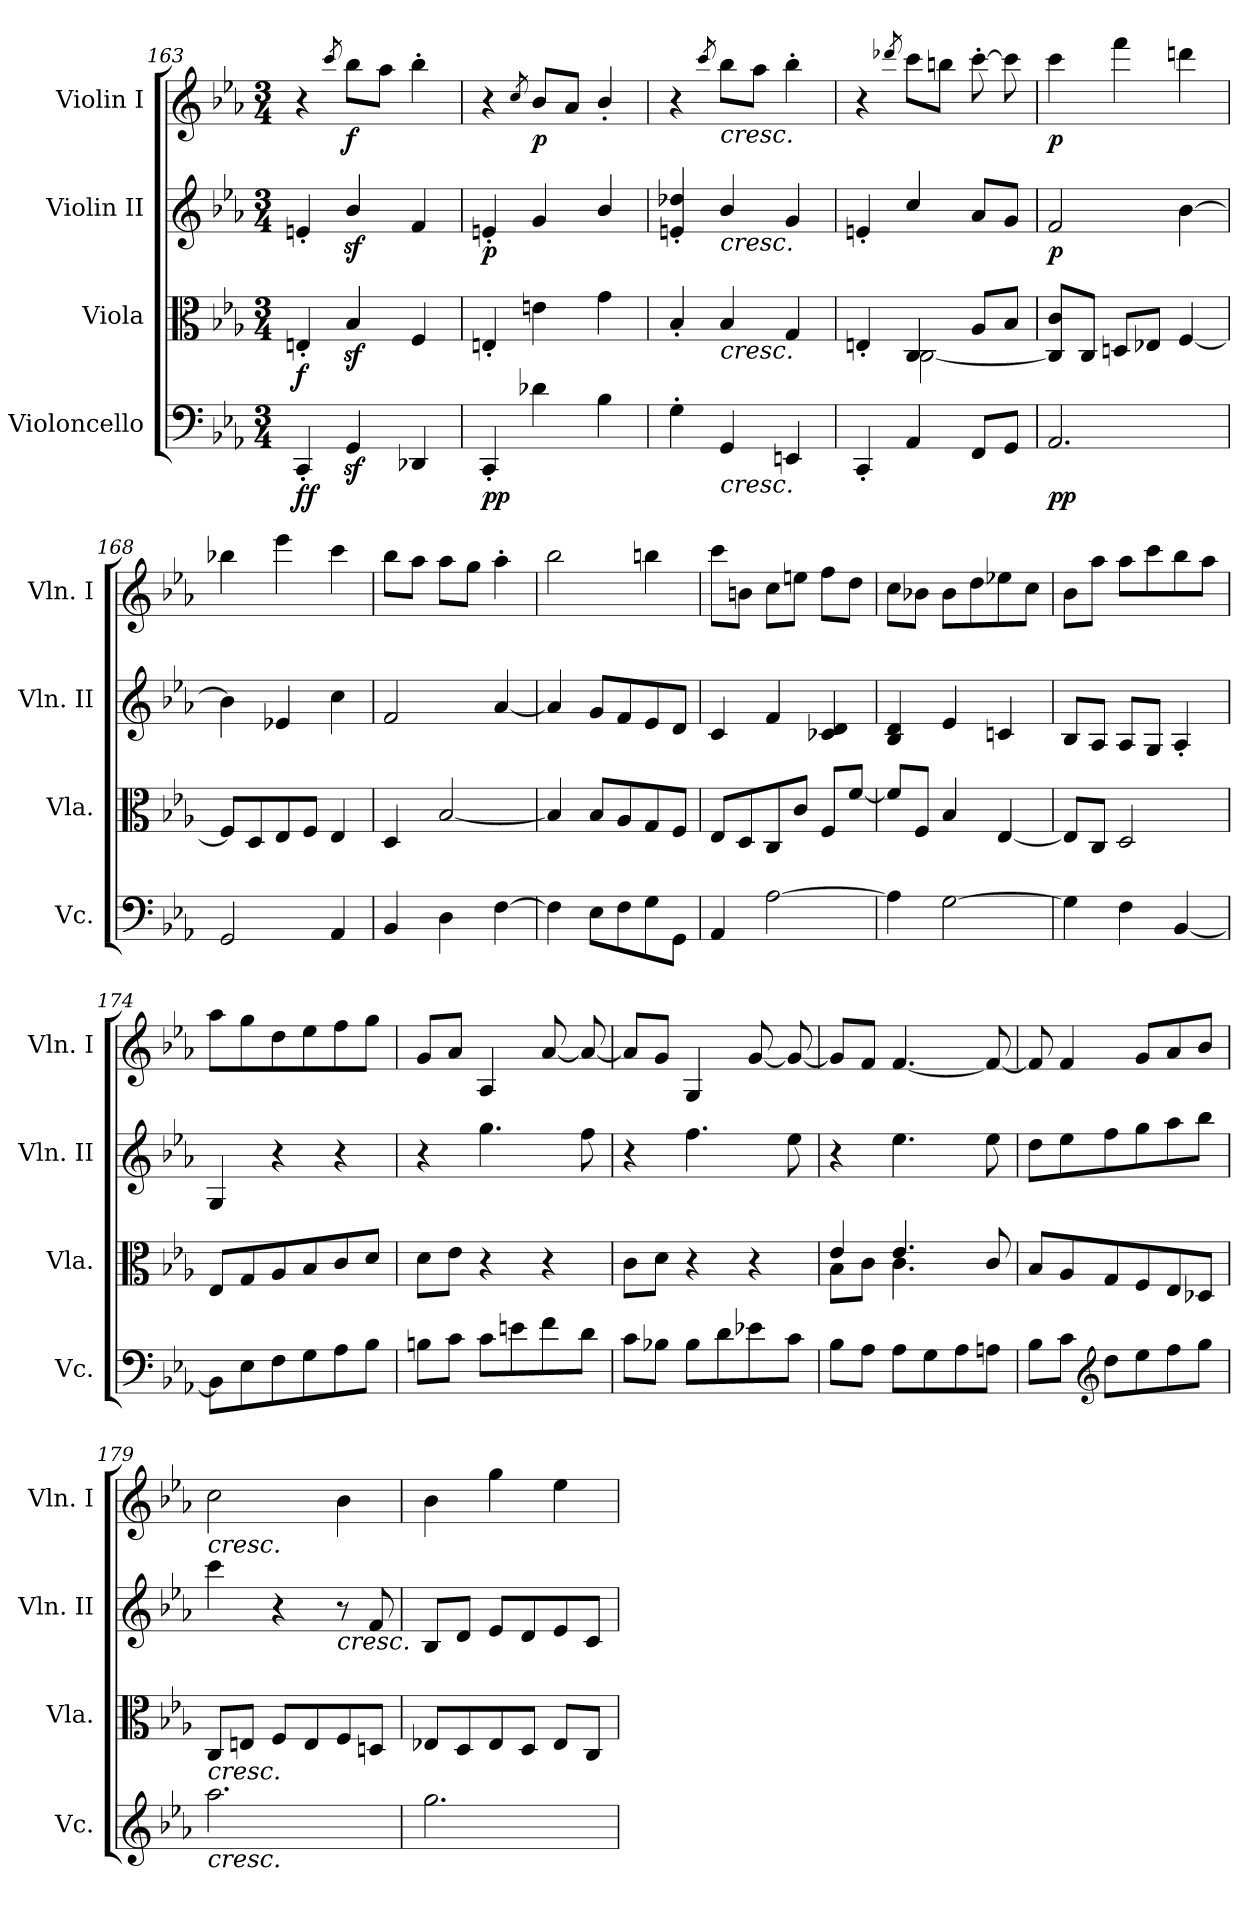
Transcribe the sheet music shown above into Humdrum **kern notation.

**kern	**dynam	**kern	**dynam	**kern	**dynam	**kern	**dynam
*part4	*part4	*part3	*part3	*part2	*part2	*part1	*part1
*staff4	*staff4	*staff3	*staff3	*staff2	*staff2	*staff1	*staff1
*I"Violoncello	*	*I"Viola	*	*I"Violin II	*	*I"Violin I	*
*I'Vc.	*	*I'Vla.	*	*I'Vln. II	*	*I'Vln. I	*
*clefF4	*	*clefC3	*	*clefG2	*	*clefG2	*
*k[b-e-a-]	*	*k[b-e-a-]	*	*k[b-e-a-]	*	*k[b-e-a-]	*
*E-:	*	*E-:	*	*E-:	*	*E-:	*
*M3/4	*	*M3/4	*	*M3/4	*	*M3/4	*
=163	=163	=163	=163	=163	=163	=163	=163
!	!LO:DY:b	!	!	!	!	!	!
!	!LO:DY:n=1:b	!	!LO:DY:b	!	!	!	!
4CC'/	f f	4En'/	f	4en'/	.	4r	.
.	.	.	.	.	.	8qccc/	.
!	!	!	!	!	!	!	!LO:DY:b
4GGz</	.	4B-z</	.	4b-z</	.	8bb-\L	f
.	.	.	.	.	.	8aa-\J	.
4DD-X/	.	4F/	.	4f/	.	4bb-'\	.
=164	=164	=164	=164	=164	=164	=164	=164
!	!LO:DY:b	!	!	!	!	!	!
!	!LO:DY:n=1:b	!	!	!	!LO:DY:b	!	!
4CC'/	p p	4En'/	.	4en'/	p	4r	.
.	.	.	.	.	.	8qcc/	.
!	!	!	!	!	!	!	!LO:DY:b
4d-X\	.	4en\	.	4g/	.	8b-/L	p
.	.	.	.	.	.	8a-/J	.
4B-\	.	4g\	.	4b-/	.	4b-'/	.
=165	=165	=165	=165	=165	=165	=165	=165
4G'\	.	4B-'/	.	4en/' 4dd-X/'	.	4r	.
.	.	.	.	.	.	8qccc/	.
!	!	!	!	!	!	!LO:TX:b:i:t=cresc.	!
!	!	!	!	!LO:TX:b:i:t=cresc.	!	!	!
!	!	!LO:TX:b:i:t=cresc.	!	!	!	!	!
!LO:TX:b:i:t=cresc.	!	!	!	!	!	!	!
4GG/	.	4B-/	.	4b-/	.	8bb-\L	.
.	.	.	.	.	.	8aa-\J	.
4EEn/	.	4G/	.	4g/	.	4bb-'\	.
!!LO:PB:g=z
=166	=166	=166	=166	=166	=166	=166	=166
*	*	*^	*	*	*	*	*
4CC'/	.	4En'/	4ryy	.	4en'/	.	4r	.
.	.	.	.	.	.	.	8qddd-X/	.
4AA-/	.	4C/	[2C\	.	4cc/	.	8ccc\L	.
.	.	.	.	.	.	.	8bbn\J	.
8FF/L	.	8A-/L	.	.	8a-/L	.	[8ccc'\	.
8GG/J	.	8B-/J	.	.	8g/J	.	8ccc\]	.
*	*	*v	*v	*	*	*	*	*
=167	=167	=167	=167	=167	=167	=167	=167
!	!LO:DY:b	!	!	!	!	!	!
!	!LO:DY:n=1:b	!	!	!	!LO:DY:b	!	!LO:DY:b
2.AA-/	p p	8C/] 8c/L	.	2f/	p	4ccc\	p
.	.	8C/J	.	.	.	.	.
.	.	8Dn/L	.	.	.	4fff\	.
.	.	8E-X/J	.	.	.	.	.
.	.	[4F/	.	[4b-\	.	4dddn\	.
=168	=168	=168	=168	=168	=168	=168	=168
2GG/	.	8F/L]	.	4b-\]	.	4bb-X\	.
.	.	8D/	.	.	.	.	.
.	.	8E-/	.	4e-X/	.	4eee-\	.
.	.	8F/J	.	.	.	.	.
4AA-/	.	4E-/	.	4cc\	.	4ccc\	.
=169	=169	=169	=169	=169	=169	=169	=169
4BB-/	.	4D/	.	2f/	.	8bb-\L	.
.	.	.	.	.	.	8aa-\J	.
4D\	.	[2B-/	.	.	.	8aa-\L	.
.	.	.	.	.	.	8gg\J	.
[4F\	.	.	.	[4a-/	.	4aa-'\	.
=170	=170	=170	=170	=170	=170	=170	=170
4F\]	.	4B-/]	.	4a-/]	.	2bb-\	.
8E-\L	.	8B-/L	.	8g/L	.	.	.
8F\	.	8A-/	.	8f/	.	.	.
8G\	.	8G/	.	8e-/	.	4bbn\	.
8GG\J	.	8F/J	.	8d/J	.	.	.
=171	=171	=171	=171	=171	=171	=171	=171
4AA-/	.	8E-/L	.	4c/	.	8ccc\L	.
.	.	8D/	.	.	.	8bn\J	.
[2A-\	.	8C/	.	4f/	.	8cc\L	.
.	.	8c/J	.	.	.	8een\J	.
.	.	8F/L	.	4c-X/ 4d/	.	8ff\L	.
.	.	[8f/J	.	.	.	8dd\J	.
!!LO:LB:g=z
=172	=172	=172	=172	=172	=172	=172	=172
4A-\]	.	8f/L]	.	4B-/ 4d/	.	8cc\L	.
.	.	8F/J	.	.	.	8b-X\J	.
[2G\	.	4B-/	.	4e-/	.	8b-\L	.
.	.	.	.	.	.	8dd\	.
.	.	[4E-/	.	4cn/	.	8ee-X\	.
.	.	.	.	.	.	8cc\J	.
=173	=173	=173	=173	=173	=173	=173	=173
4G\]	.	8E-/L]	.	8B-/L	.	8b-\L	.
.	.	8C/J	.	8A-/J	.	8aa-\J	.
4F\	.	2D/	.	8A-/L	.	8aa-\L	.
.	.	.	.	8G/J	.	8ccc\	.
[4BB-/	.	.	.	4A-'/	.	8bb-\	.
.	.	.	.	.	.	8aa-\J	.
=174	=174	=174	=174	=174	=174	=174	=174
8BB-\L]	.	8E-/L	.	4G/	.	8aa-\L	.
8E-\	.	8G/	.	.	.	8gg\	.
8F\	.	8A-/	.	4r	.	8dd\	.
8G\	.	8B-/	.	.	.	8ee-\	.
8A-\	.	8c/	.	4r	.	8ff\	.
8B-\J	.	8d/J	.	.	.	8gg\J	.
=175	=175	=175	=175	=175	=175	=175	=175
8Bn\L	.	8d\L	.	4r	.	8g/L	.
8c\J	.	8e-\J	.	.	.	8a-/J	.
8c\L	.	4r	.	4.gg\	.	4A-/	.
8en\	.	.	.	.	.	.	.
8f\	.	4r	.	.	.	[8a-/	.
8d\J	.	.	.	8ff\	.	8a-/_	.
!!LO:LB:g=z
=176	=176	=176	=176	=176	=176	=176	=176
8c\L	.	8c\L	.	4r	.	8a-/L]	.
8B-X\J	.	8d\J	.	.	.	8g/J	.
8B-\L	.	4r	.	4.ff\	.	4G/	.
8d\	.	.	.	.	.	.	.
8e-X\	.	4r	.	.	.	[8g/	.
8c\J	.	.	.	8ee-\	.	8g/_	.
!!LO:PB:g=z
=177	=177	=177	=177	=177	=177	=177	=177
*	*	*^	*	*	*	*	*
8B-\L	.	4e-/	8B-\L	.	4r	.	8g/L]	.
8A-\J	.	.	8c\J	.	.	.	8f/J	.
8A-\L	.	4.e-/	4.c\	.	4.ee-\	.	[4.f/	.
8G\	.	.	.	.	.	.	.	.
8A-\	.	.	.	.	.	.	.	.
8An\J	.	8c/	8ryy	.	8ee-\	.	8f/_	.
*	*	*v	*v	*	*	*	*	*
=178	=178	=178	=178	=178	=178	=178	=178
8B-\L	.	8B-/L	.	8dd\L	.	8f/]	.
8c\J	.	8A-/	.	8ee-\	.	4f/	.
*clefG2	*	*	*	*	*	*	*
8dd\L	.	8G/	.	8ff\	.	.	.
8ee-\	.	8F/	.	8gg\	.	8g/L	.
8ff\	.	8E-/	.	8aa-\	.	8a-/	.
8gg\J	.	8D-X/J	.	8bb-\J	.	8b-/J	.
=179	=179	=179	=179	=179	=179	=179	=179
!	!	!	!	!	!	!LO:TX:b:i:t=cresc.	!
!LO:TX:b:i:t=cresc.	!	!	!	!	!	!	!
!LO:TX:a:i:t=cresc.	!	!	!	!	!	!	!
2.aa-\	.	8C/L	.	4ccc\	.	2cc\	.
.	.	8En/J	.	.	.	.	.
.	.	8F/L	.	4r	.	.	.
.	.	8E/	.	.	.	.	.
!	!	!	!	!LO:TX:b:i:t=cresc.	!	!	!
.	.	8F/	.	8r	.	4b-\	.
.	.	8Dn/J	.	8f/	.	.	.
=180	=180	=180	=180	=180	=180	=180	=180
2.gg\	.	8E-X/L	.	8B-/L	.	4b-\	.
.	.	8D/	.	8d/J	.	.	.
.	.	8E-/	.	8e-/L	.	4gg\	.
.	.	8D/J	.	8d/	.	.	.
.	.	8E-/L	.	8e-/	.	4ee-\	.
.	.	8C/J	.	8c/J	.	.	.
=	=	=	=	=	=	=	=
*-	*-	*-	*-	*-	*-	*-	*-
